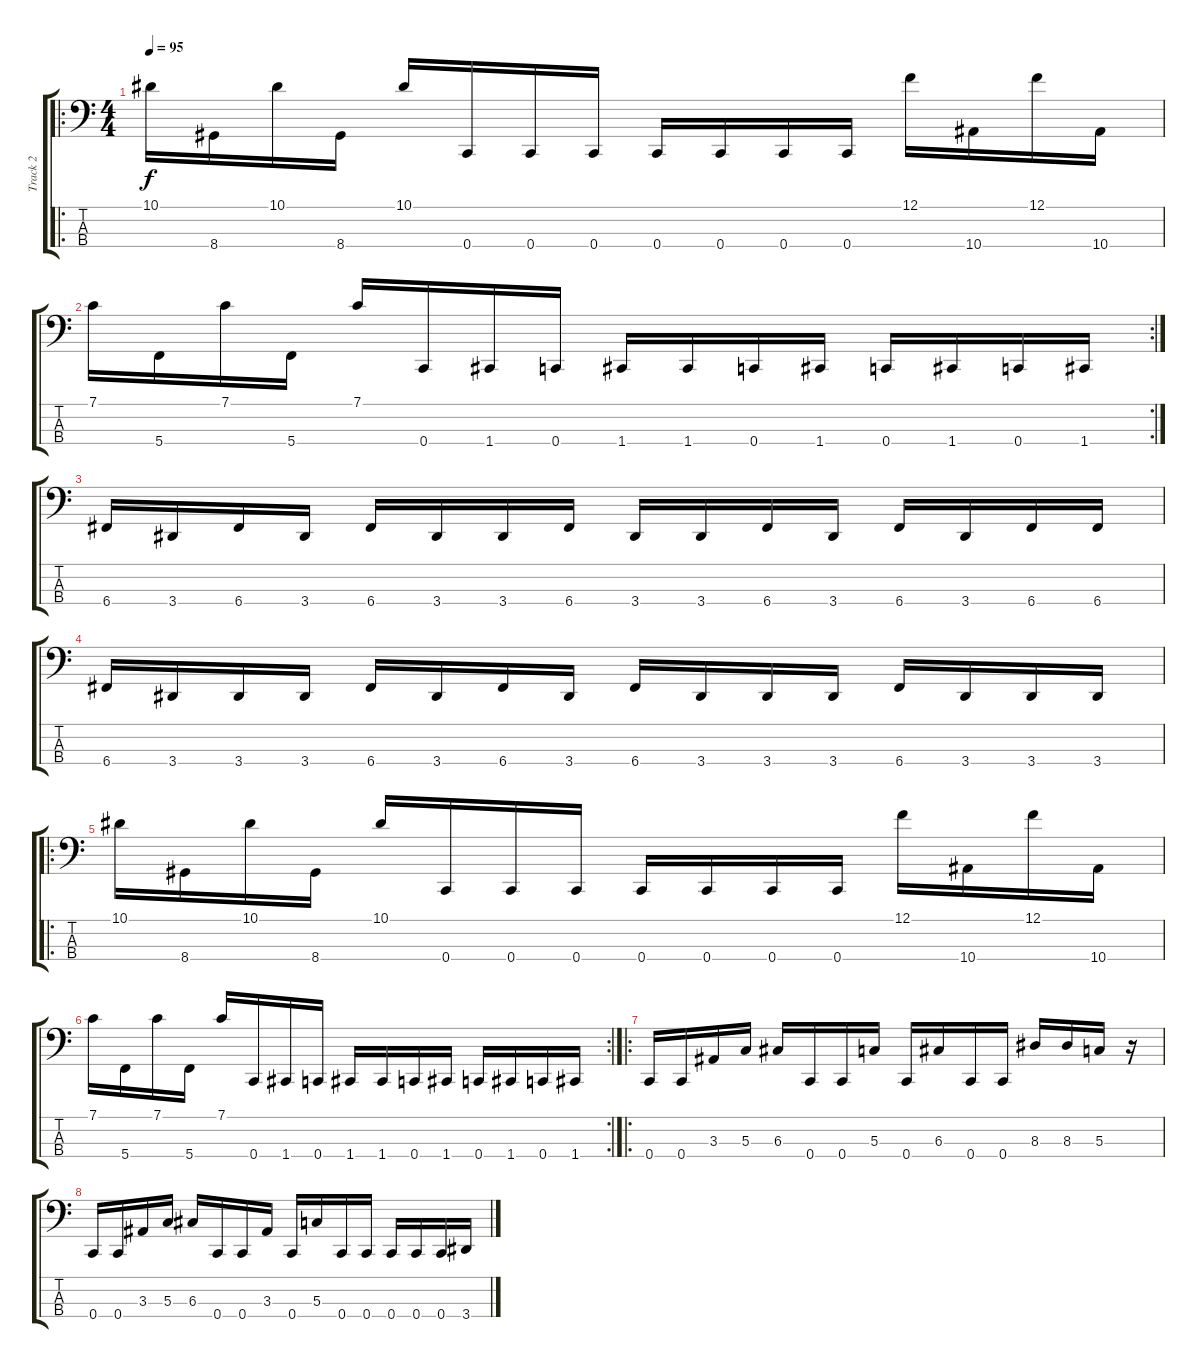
\track ("Track 2" "Track 2") {instrument slapbass1}
\staff {score tabs}
\tuning (F2 C2 G1 C1) {hide}
\ro
\ts (4 4)
\tempo 95
\clef f4
\ks c
10.1.16{dy f} 8.4.16 10.1.16 8.4.16 10.1.16 0.4.16 0.4.16 0.4.16 0.4.16 0.4.16 0.4.16 0.4.16 12.1.16 10.4.16 12.1.16 10.4.16 |
\rc 2
7.1.16 5.4.16 7.1.16 5.4.16 7.1.16 0.4.16 1.4.16 0.4.16 1.4.16 1.4.16 0.4.16 1.4.16 0.4.16 1.4.16 0.4.16 1.4.16 |
6.4.16 3.4.16 6.4.16 3.4.16 6.4.16 3.4.16 3.4.16 6.4.16 3.4.16 3.4.16 6.4.16 3.4.16 6.4.16 3.4.16 6.4.16 6.4.16 |
6.4.16 3.4.16 3.4.16 3.4.16 6.4.16 3.4.16 6.4.16 3.4.16 6.4.16 3.4.16 3.4.16 3.4.16 6.4.16 3.4.16 3.4.16 3.4.16 |
\ro
10.1.16 8.4.16 10.1.16 8.4.16 10.1.16 0.4.16 0.4.16 0.4.16 0.4.16 0.4.16 0.4.16 0.4.16 12.1.16 10.4.16 12.1.16 10.4.16 |
\rc 2
7.1.16 5.4.16 7.1.16 5.4.16 7.1.16 0.4.16 1.4.16 0.4.16 1.4.16 1.4.16 0.4.16 1.4.16 0.4.16 1.4.16 0.4.16 1.4.16 |
\ro
0.4.16 0.4.16 3.3.16 5.3.16 6.3.16 0.4.16 0.4.16 5.3.16 0.4.16 6.3.16 0.4.16 0.4.16 8.3.16 8.3.16 5.3.16 r.16 |
0.4.16 0.4.16 3.3.16 5.3.16 6.3.16 0.4.16 0.4.16 3.3.16 0.4.16 5.3.16 0.4.16 0.4.16 0.4.16 0.4.16 0.4.16 3.4.16
